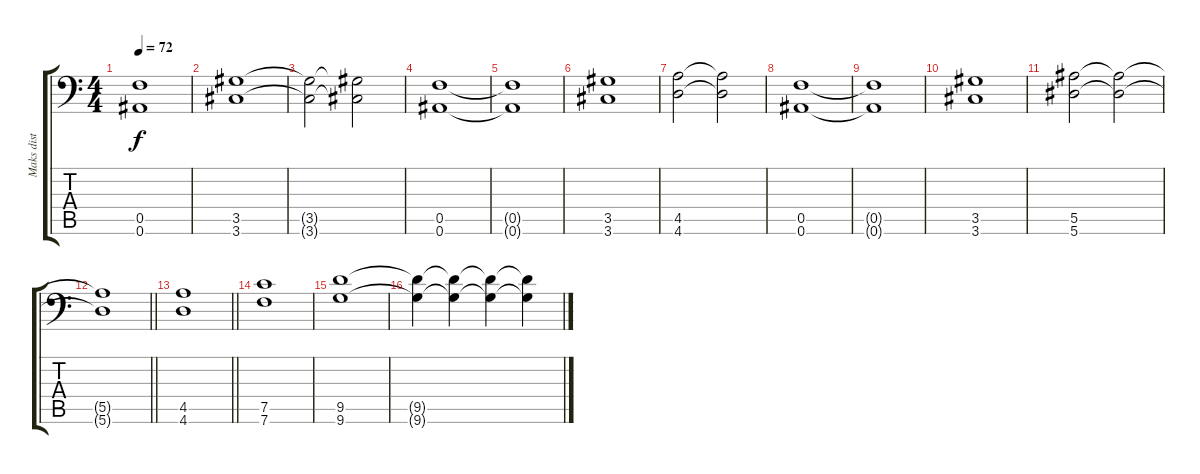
\track ("Maks dist" "Maks dist") {instrument overdrivenguitar}
\staff {score tabs}
\tuning (C4 G3 Eb3 Bb2 F2 Bb1) {hide}
\ts (4 4)
\tempo 72
\clef f4
\ks c
(0.5{t} 0.6{t}).1{dy f} |
(3.5 3.6).1 |
(3.5{t} 3.6{t}).2 (3.5{t} 3.6{t}).2 |
(0.5 0.6).1 |
(0.5{t} 0.6{t}).1 |
(3.5 3.6).1 |
(4.5 4.6).2 (4.5{t} 4.6{t}).2 |
(0.5 0.6).1 |
(0.5{t} 0.6{t}).1 |
(3.5 3.6).1 |
(5.5 5.6).2 (5.5{t} 5.6{t}).2 |
\barLineRight lightlight
(5.5{t} 5.6{t}).1 |
\barLineRight lightlight
(4.5 4.6).1 |
(7.5 7.6).1 |
(9.5 9.6).1 |
(9.5{t} 9.6{t}).4 (9.5{t} 9.6{t}).4 (9.5{t} 9.6{t}).4 (9.5{t} 9.6{t}).4
